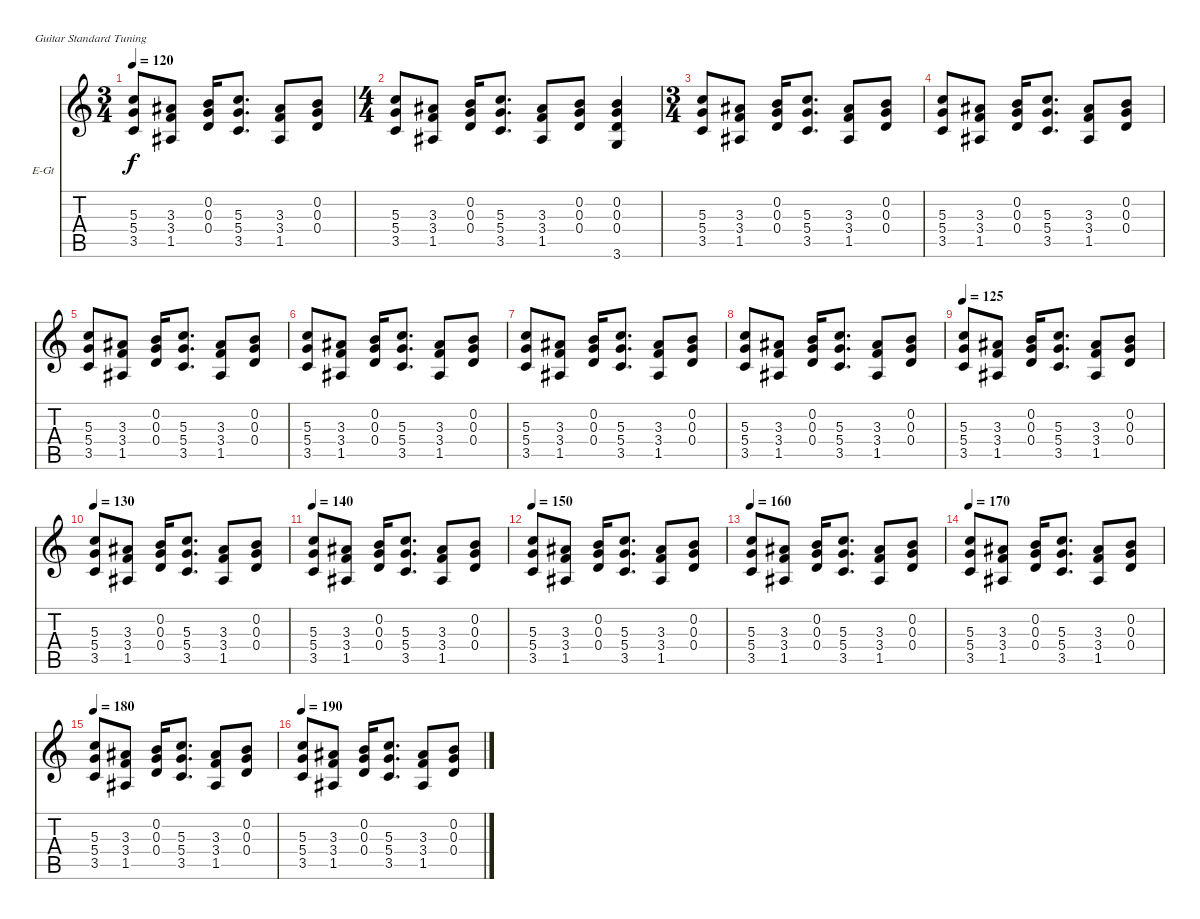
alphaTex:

\defaultSystemsLayout 4
\bracketExtendMode nobrackets
\firstSystemTrackNameOrientation horizontal
\otherSystemsTrackNameOrientation horizontal
\track ("Stone Gossard (Drive)" "E-Gt") {instrument overdrivenguitar}
\staff {score tabs}
\tuning (E4 B3 G3 D3 A2 E2)
\ts (3 4)
\tempo 120
\clef g2
\ks c
(5.3 5.4 3.5).8{dy f} (3.3 3.4 1.5).8 (0.2 0.3 0.4).16 (5.3 5.4 3.5).8{d} (3.3 3.4 1.5).8 (0.2 0.3 0.4).8 |
\ts (4 4)
(5.3 5.4 3.5).8 (3.3 3.4 1.5).8 (0.2 0.3 0.4).16 (5.3 5.4 3.5).8{d} (3.3 3.4 1.5).8 (0.2 0.3 0.4).8 (0.2 0.3 0.4 3.6).4 |
\ts (3 4)
(5.3 5.4 3.5).8 (3.3 3.4 1.5).8 (0.2 0.3 0.4).16 (5.3 5.4 3.5).8{d} (3.3 3.4 1.5).8 (0.2 0.3 0.4).8 |
(5.3 5.4 3.5).8 (3.3 3.4 1.5).8 (0.2 0.3 0.4).16 (5.3 5.4 3.5).8{d} (3.3 3.4 1.5).8 (0.2 0.3 0.4).8 |
(5.3 5.4 3.5).8 (3.3 3.4 1.5).8 (0.2 0.3 0.4).16 (5.3 5.4 3.5).8{d} (3.3 3.4 1.5).8 (0.2 0.3 0.4).8 |
(5.3 5.4 3.5).8 (3.3 3.4 1.5).8 (0.2 0.3 0.4).16 (5.3 5.4 3.5).8{d} (3.3 3.4 1.5).8 (0.2 0.3 0.4).8 |
(5.3 5.4 3.5).8 (3.3 3.4 1.5).8 (0.2 0.3 0.4).16 (5.3 5.4 3.5).8{d} (3.3 3.4 1.5).8 (0.2 0.3 0.4).8 |
(5.3 5.4 3.5).8 (3.3 3.4 1.5).8 (0.2 0.3 0.4).16 (5.3 5.4 3.5).8{d} (3.3 3.4 1.5).8 (0.2 0.3 0.4).8 |
\tempo 125
(5.3 5.4 3.5).8 (3.3 3.4 1.5).8 (0.2 0.3 0.4).16 (5.3 5.4 3.5).8{d} (3.3 3.4 1.5).8 (0.2 0.3 0.4).8 |
\tempo 130
(5.3 5.4 3.5).8 (3.3 3.4 1.5).8 (0.2 0.3 0.4).16 (5.3 5.4 3.5).8{d} (3.3 3.4 1.5).8 (0.2 0.3 0.4).8 |
\tempo 140
(5.3 5.4 3.5).8 (3.3 3.4 1.5).8 (0.2 0.3 0.4).16 (5.3 5.4 3.5).8{d} (3.3 3.4 1.5).8 (0.2 0.3 0.4).8 |
\tempo 150
(5.3 5.4 3.5).8 (3.3 3.4 1.5).8 (0.2 0.3 0.4).16 (5.3 5.4 3.5).8{d} (3.3 3.4 1.5).8 (0.2 0.3 0.4).8 |
\tempo 160
(5.3 5.4 3.5).8 (3.3 3.4 1.5).8 (0.2 0.3 0.4).16 (5.3 5.4 3.5).8{d} (3.3 3.4 1.5).8 (0.2 0.3 0.4).8 |
\tempo 170
(5.3 5.4 3.5).8 (3.3 3.4 1.5).8 (0.2 0.3 0.4).16 (5.3 5.4 3.5).8{d} (3.3 3.4 1.5).8 (0.2 0.3 0.4).8 |
\tempo 180
(5.3 5.4 3.5).8 (3.3 3.4 1.5).8 (0.2 0.3 0.4).16 (5.3 5.4 3.5).8{d} (3.3 3.4 1.5).8 (0.2 0.3 0.4).8 |
\tempo 190
(5.3 5.4 3.5).8 (3.3 3.4 1.5).8 (0.2 0.3 0.4).16 (5.3 5.4 3.5).8{d} (3.3 3.4 1.5).8 (0.2 0.3 0.4).8
